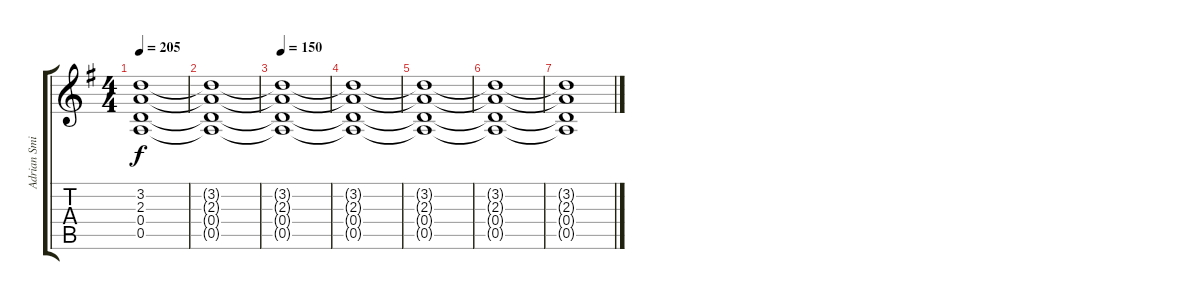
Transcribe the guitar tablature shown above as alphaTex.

\track ("Adrian Smith (Guitar)" "Adrian Smi") {instrument distortionguitar}
\staff {score tabs}
\tuning (E4 B3 G3 D3 A2 E2) {hide}
\ts (4 4)
\tempo 205
\clef g2
\ks eminor
(3.2{t} 2.3{t} 0.4{t} 0.5{t}).1{dy f} |
(3.2{t} 2.3{t} 0.4{t} 0.5{t}).1 |
\tempo 150
(3.2{t} 2.3{t} 0.4{t} 0.5{t}).1 |
(3.2{t} 2.3{t} 0.4{t} 0.5{t}).1{volume 0} |
(3.2{t} 2.3{t} 0.4{t} 0.5{t}).1 |
(3.2{t} 2.3{t} 0.4{t} 0.5{t}).1 |
(3.2{t} 2.3{t} 0.4{t} 0.5{t}).1
